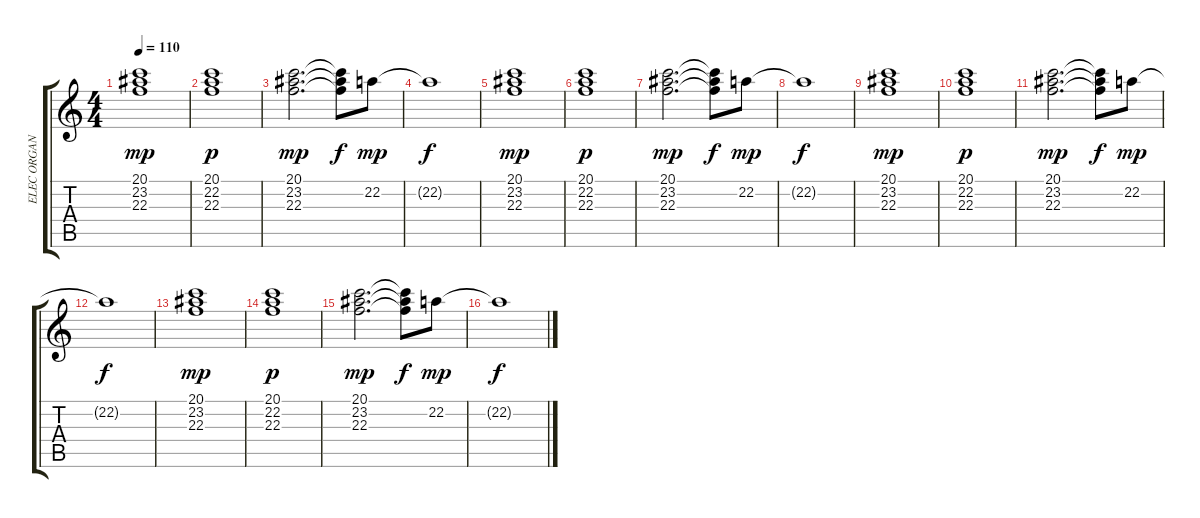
\track ("ELEC ORGAN" "ELEC ORGAN") {solo instrument drawbarorgan}
\staff {score tabs}
\tuning (E4 B3 G3 D3 A2 E2) {hide}
\ts (4 4)
\tempo 110
\clef g2
\ks c
(20.1 23.2 22.3).1{dy mp} |
(20.1 22.2 22.3).1{dy p} |
(20.1 23.2 22.3).2{d dy mp} (20.1{t} 23.2{t} 22.3{t}).8{dy f} 22.2.8{dy mp} |
22.2{t}.1{dy f} |
(20.1 23.2 22.3).1{dy mp} |
(20.1 22.2 22.3).1{dy p} |
(20.1 23.2 22.3).2{d dy mp} (20.1{t} 23.2{t} 22.3{t}).8{dy f} 22.2.8{dy mp} |
22.2{t}.1{dy f} |
(20.1 23.2 22.3).1{dy mp} |
(20.1 22.2 22.3).1{dy p} |
(20.1 23.2 22.3).2{d dy mp} (20.1{t} 23.2{t} 22.3{t}).8{dy f} 22.2.8{dy mp} |
22.2{t}.1{dy f} |
(20.1 23.2 22.3).1{dy mp} |
(20.1 22.2 22.3).1{dy p} |
(20.1 23.2 22.3).2{d dy mp} (20.1{t} 23.2{t} 22.3{t}).8{dy f} 22.2.8{dy mp} |
22.2{t}.1{dy f}
